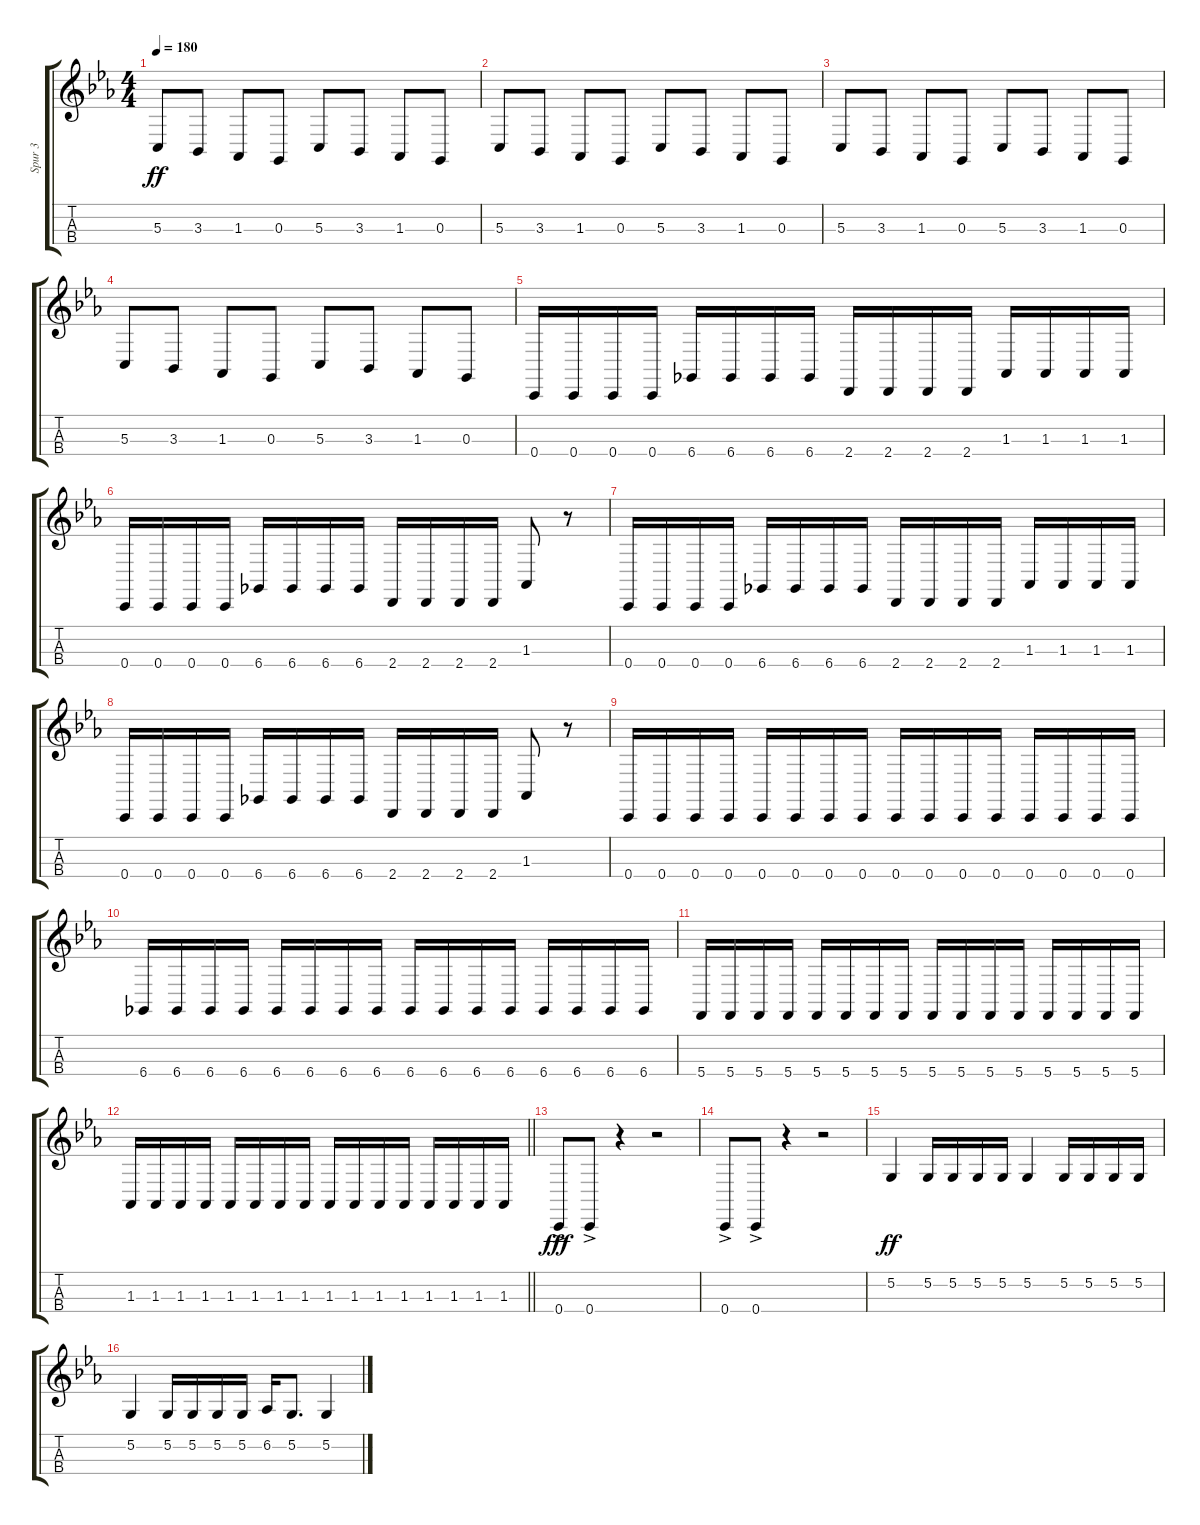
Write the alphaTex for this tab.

\track ("Spur 3" "Spur 3") {instrument cello}
\staff {score tabs}
\tuning (A3 D3 G2 C2) {hide}
\ts (4 4)
\tempo 180
\clef g2
\ks eb
5.3.8{dy ff} 3.3.8 1.3.8 0.3.8 5.3.8 3.3.8 1.3.8 0.3.8 |
5.3.8 3.3.8 1.3.8 0.3.8 5.3.8 3.3.8 1.3.8 0.3.8 |
5.3.8 3.3.8 1.3.8 0.3.8 5.3.8 3.3.8 1.3.8 0.3.8 |
5.3.8 3.3.8 1.3.8 0.3.8 5.3.8 3.3.8 1.3.8 0.3.8 |
0.4.16 0.4.16 0.4.16 0.4.16 6.4.16 6.4.16 6.4.16 6.4.16 2.4.16 2.4.16 2.4.16 2.4.16 1.3.16 1.3.16 1.3.16 1.3.16 |
0.4.16 0.4.16 0.4.16 0.4.16 6.4.16 6.4.16 6.4.16 6.4.16 2.4.16 2.4.16 2.4.16 2.4.16 1.3.8 r.8 |
0.4.16 0.4.16 0.4.16 0.4.16 6.4.16 6.4.16 6.4.16 6.4.16 2.4.16 2.4.16 2.4.16 2.4.16 1.3.16 1.3.16 1.3.16 1.3.16 |
0.4.16 0.4.16 0.4.16 0.4.16 6.4.16 6.4.16 6.4.16 6.4.16 2.4.16 2.4.16 2.4.16 2.4.16 1.3.8 r.8 |
0.4.16 0.4.16 0.4.16 0.4.16 0.4.16 0.4.16 0.4.16 0.4.16 0.4.16 0.4.16 0.4.16 0.4.16 0.4.16 0.4.16 0.4.16 0.4.16 |
6.4.16 6.4.16 6.4.16 6.4.16 6.4.16 6.4.16 6.4.16 6.4.16 6.4.16 6.4.16 6.4.16 6.4.16 6.4.16 6.4.16 6.4.16 6.4.16 |
5.4.16 5.4.16 5.4.16 5.4.16 5.4.16 5.4.16 5.4.16 5.4.16 5.4.16 5.4.16 5.4.16 5.4.16 5.4.16 5.4.16 5.4.16 5.4.16 |
\barLineRight lightlight
1.3.16 1.3.16 1.3.16 1.3.16 1.3.16 1.3.16 1.3.16 1.3.16 1.3.16 1.3.16 1.3.16 1.3.16 1.3.16 1.3.16 1.3.16 1.3.16 |
0.4{ac}.8{dy fff} 0.4{ac}.8 r.4 r.2 |
0.4{ac}.8 0.4{ac}.8 r.4 r.2 |
5.2.4{dy ff} 5.2.16 5.2.16 5.2.16 5.2.16 5.2.4 5.2.16 5.2.16 5.2.16 5.2.16 |
5.2.4 5.2.16 5.2.16 5.2.16 5.2.16 6.2.16 5.2.8{d} 5.2.4
